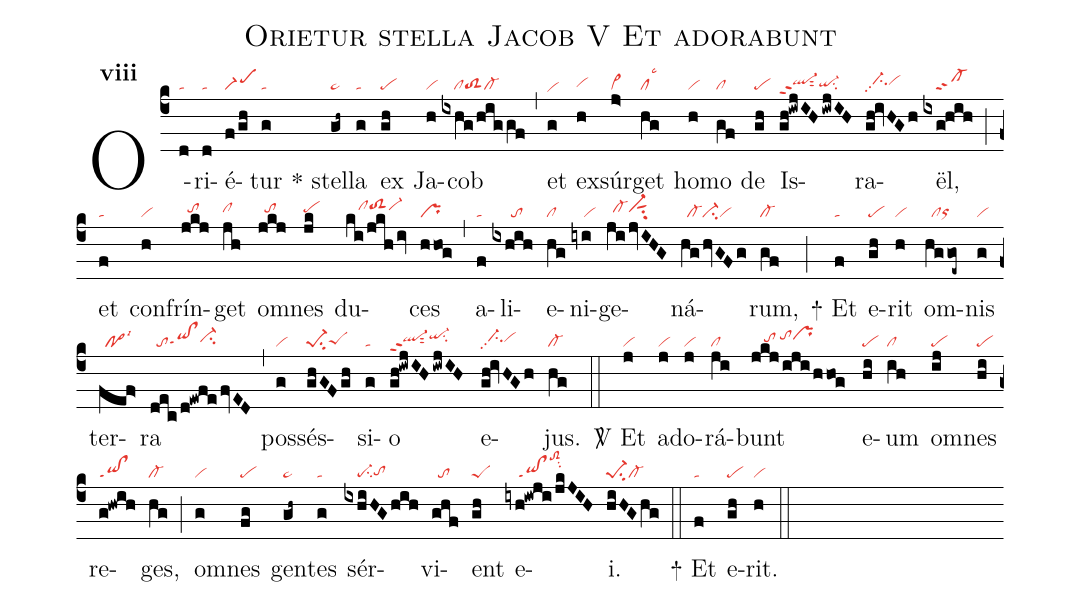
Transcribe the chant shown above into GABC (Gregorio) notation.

name:Orietur stella Jacob V Et adorabunt;
office-part:re;
mode:8;
nabc-lines:1;
%%
initial-style: 1;
name: Orietur stella;
mode: 8;
office-part: Responsorium;
annotation: Resp.;
annotation: viii;
nabc-lines: 1;
%%
(c4) O(d|ta)ri(d|ta)é(f/gh|scM1)tur(g|ta) <sp>*</sp> stel(gh~|ta>)la(g|ta) ex(gh|pe) Ja(h|vi)cob(ixhg/higgf|////cltoS2cl-) (,) et(g|vihe) ex(h|vihg)súr(j>|vi>)get(hg|cllsc3) ho(h|vi)mo(gf|cl) de(gh|pe) Is(gh!iwjIH/iwjIH|ql-hhppt2sut2qi-hgsu2)ra(gh!ivHGh|//ci-hhpp2vihh)ël,(ixg!hih|////cl-ppt2) (;) et(f|ta) con(h|vi)frín(jkj|//tohh)get(jh|clhh) om(jkj|//tohh)nes(jk|pehh) du(ki/jkh/iv|////clhitoS2hivi-hi)ces(hhog|pr) (,) a(f|ta)li(ixhih|//////to)e(hg|cl)ni(iyi|////vi)ge(ji/jvIHG|//cl-hhvi-hhsut1su2)ná(hg/hvGFg|//cl-ci-vi)rum,(gf|cl-) (;)
<sp>+</sp> Et(f|ta) e(gh|pe)rit(h|vi) om(hggoe~|//clorhg)nis(g|vi) ter(fef>|//po>lsi3)ra(dec/d!ewfe/fvED|//toqihg!clhgppt1ci-hh) (,) pos(g|vi)sés(ghGFgh|pe-1su2peShg)si(g|ta)o(gh!iwjIH/iwjIH|ql-hhppt2sut2qi-hisu2) e(gh!ivHGh|//ci-hhpp2vihh)jus.(hg|cl-) (::)

<sp>V/</sp> Et(j|vi) ad(j|vi)o(j|vi)rá(ji|cl)bunt(jkj/iji/hhog|////tohh/tohiprhi) e(hi|pe)um(ih|cl) om(ij|pe)nes(hi|pe) re(g!hwih|qi!clppt1)ges,(hg|cl-) (;) om(g|vi)nes(fg|pe) gen(gh~|ta>)tes(g|ta) sér(ixhiHGhih|////pe-su2tohg)vi(ghf|//to)ent(gh|peS) e(iyh!iwji/jkJIH|////qi!clppt1toS2hmsu2)i.(hiHGhg|pe-1su2cl-) (::)
<sp>+</sp> Et(f|ta) e(gh|pe)rit.(h|vi) (::)
